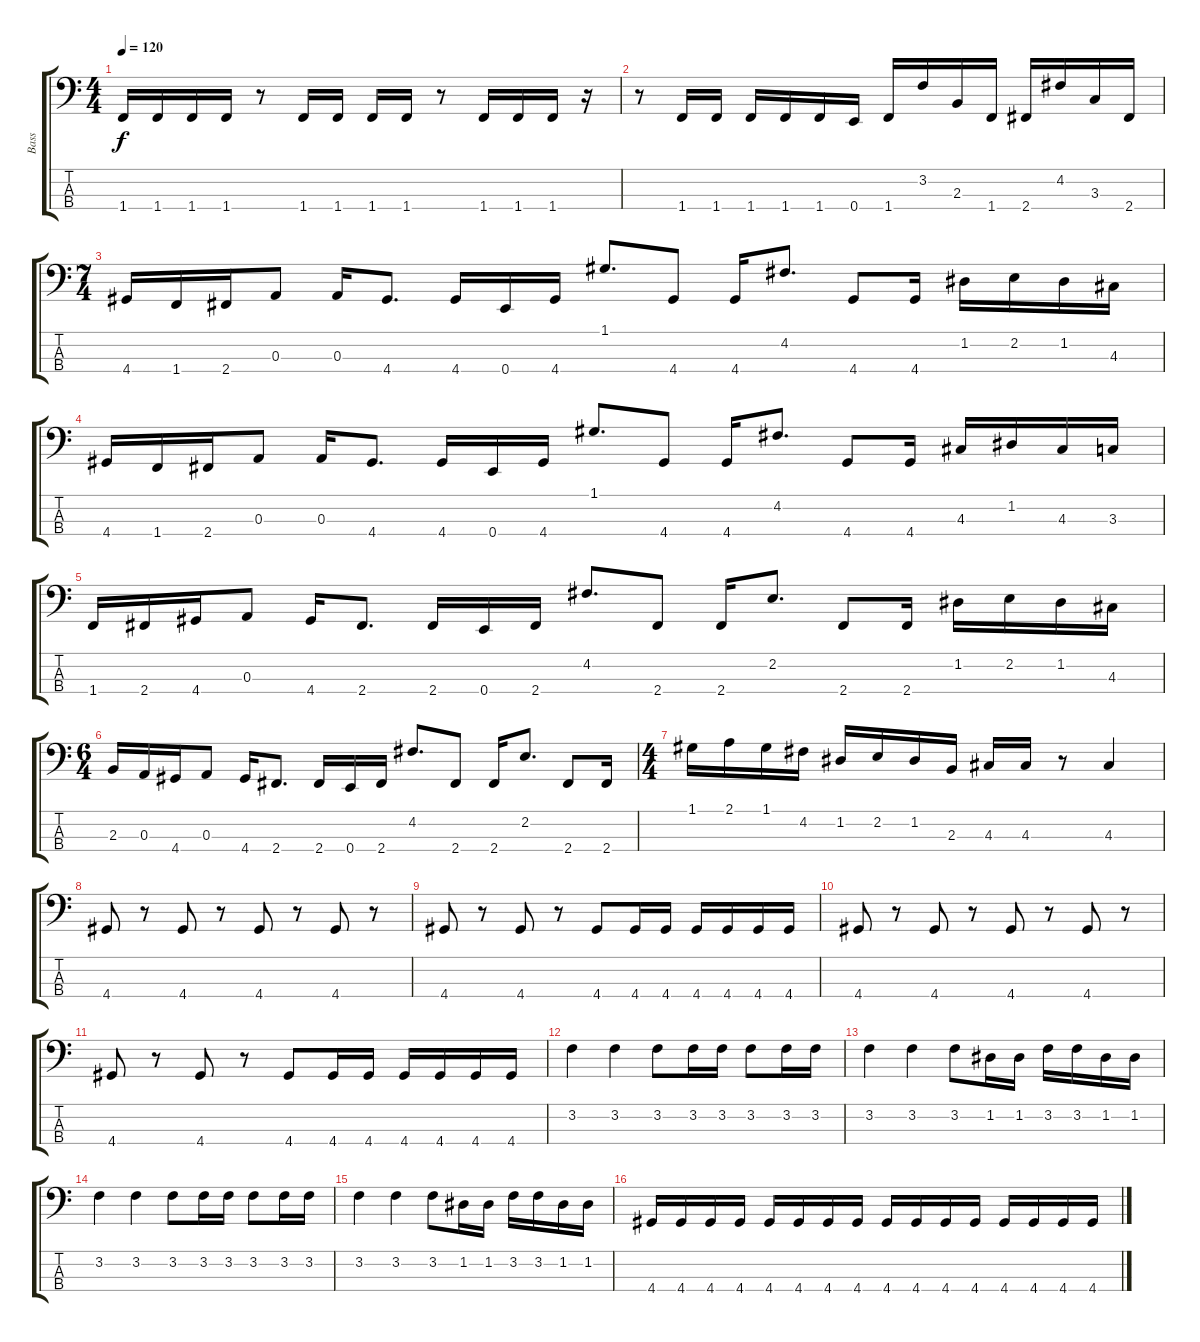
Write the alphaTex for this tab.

\track ("Bass" "Bass") {instrument electricbassfinger}
\staff {score tabs}
\tuning (G2 D2 A1 E1) {hide}
\ts (4 4)
\tempo 120
\clef f4
\ks c
1.4.16{dy f} 1.4.16 1.4.16 1.4.16 r.8 1.4.16 1.4.16 1.4.16 1.4.16 r.8 1.4.16 1.4.16 1.4.16 r.16 |
r.8 1.4.16 1.4.16 1.4.16 1.4.16 1.4.16 0.4.16 1.4.16 3.2.16 2.3.16 1.4.16 2.4.16 4.2.16 3.3.16 2.4.16 |
\ts (7 4)
4.4.16 1.4.16 2.4.16 0.3.8 0.3.16 4.4.8{d} 4.4.16 0.4.16 4.4.16 1.1.8{d} 4.4.8 4.4.16 4.2.8{d} 4.4.8 4.4.16 1.2.16 2.2.16 1.2.16 4.3.16 |
4.4.16 1.4.16 2.4.16 0.3.8 0.3.16 4.4.8{d} 4.4.16 0.4.16 4.4.16 1.1.8{d} 4.4.8 4.4.16 4.2.8{d} 4.4.8 4.4.16 4.3.16 1.2.16 4.3.16 3.3.16 |
1.4.16 2.4.16 4.4.16 0.3.8 4.4.16 2.4.8{d} 2.4.16 0.4.16 2.4.16 4.2.8{d} 2.4.8 2.4.16 2.2.8{d} 2.4.8 2.4.16 1.2.16 2.2.16 1.2.16 4.3.16 |
\ts (6 4)
2.3.16 0.3.16 4.4.16 0.3.8 4.4.16 2.4.8{d} 2.4.16 0.4.16 2.4.16 4.2.8{d} 2.4.8 2.4.16 2.2.8{d} 2.4.8 2.4.16 |
\ts (4 4)
1.1.16 2.1.16 1.1.16 4.2.16 1.2.16 2.2.16 1.2.16 2.3.16 4.3.16 4.3.16 r.8 4.3.4 |
4.4.8 r.8 4.4.8 r.8 4.4.8 r.8 4.4.8 r.8 |
4.4.8 r.8 4.4.8 r.8 4.4.8 4.4.16 4.4.16 4.4.16 4.4.16 4.4.16 4.4.16 |
4.4.8 r.8 4.4.8 r.8 4.4.8 r.8 4.4.8 r.8 |
4.4.8 r.8 4.4.8 r.8 4.4.8 4.4.16 4.4.16 4.4.16 4.4.16 4.4.16 4.4.16 |
3.2.4 3.2.4 3.2.8 3.2.16 3.2.16 3.2.8 3.2.16 3.2.16 |
3.2.4 3.2.4 3.2.8 1.2.16 1.2.16 3.2.16 3.2.16 1.2.16 1.2.16 |
3.2.4 3.2.4 3.2.8 3.2.16 3.2.16 3.2.8 3.2.16 3.2.16 |
3.2.4 3.2.4 3.2.8 1.2.16 1.2.16 3.2.16 3.2.16 1.2.16 1.2.16 |
4.4.16 4.4.16 4.4.16 4.4.16 4.4.16 4.4.16 4.4.16 4.4.16 4.4.16 4.4.16 4.4.16 4.4.16 4.4.16 4.4.16 4.4.16 4.4.16
